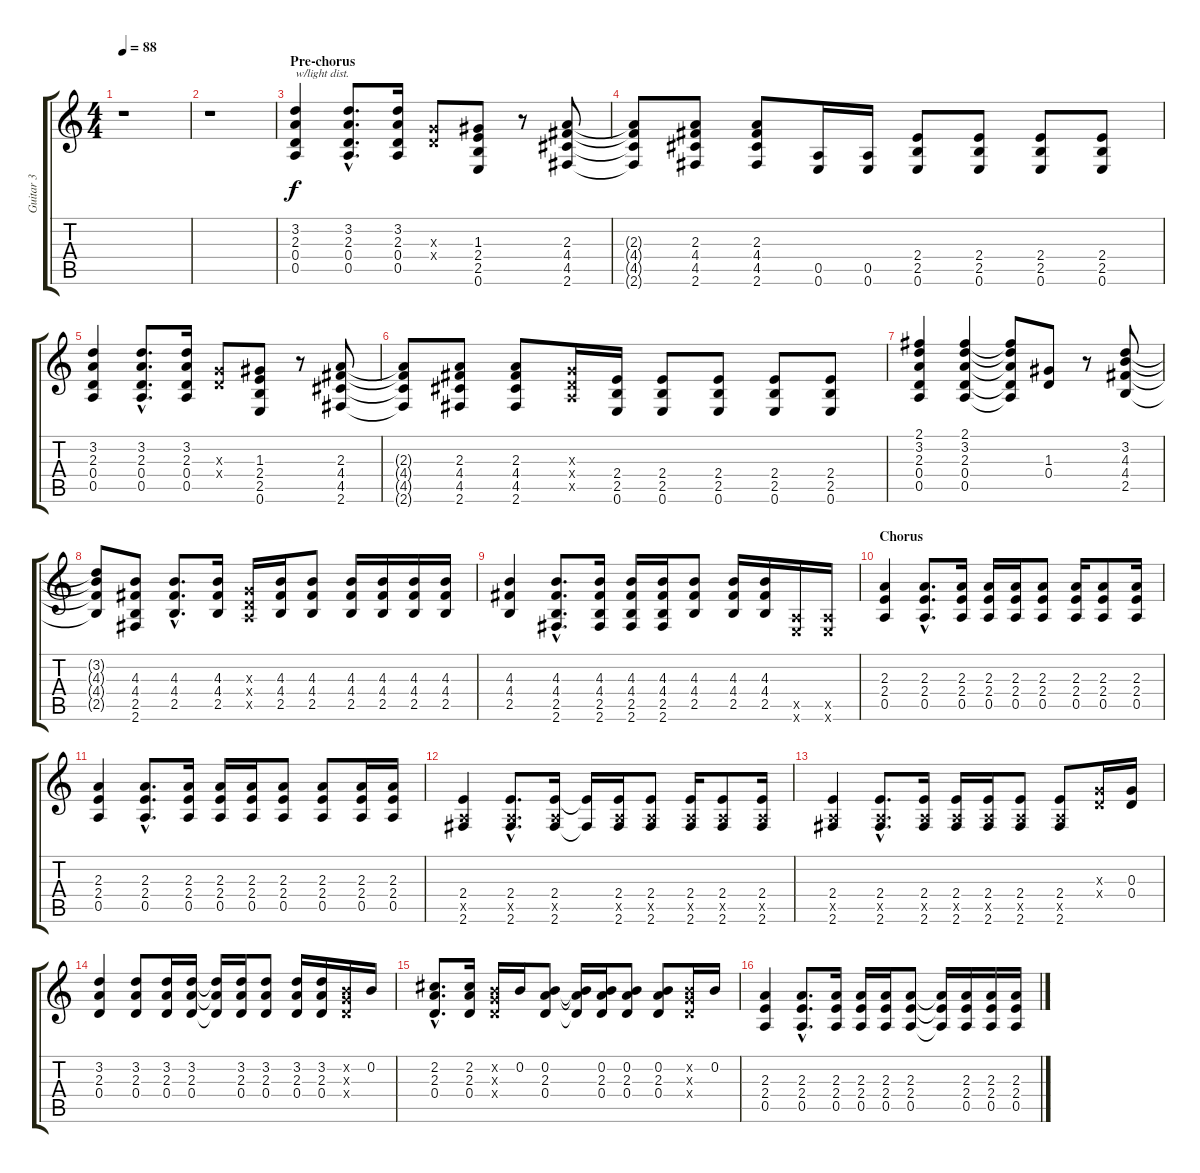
\track ("Guitar 3" "Guitar 3") {instrument overdrivenguitar}
\staff {score tabs}
\tuning (E4 B3 G3 D3 A2 E2) {hide}
\ts (4 4)
\tempo 88
\clef g2
\ks c
r.1{dy f} |
r.1 |
\section ("" "Pre-chorus")
(3.2 2.3 0.4 0.5).4{txt "w/light dist."} (3.2{hac} 2.3{hac} 0.4{hac} 0.5{hac}).8{d} (3.2 2.3 0.4 0.5).16 (0.3{x} 0.4{x}).8 (1.3 2.4 2.5 0.6).8 r.8 (2.3 4.4 4.5 2.6).8 |
(2.3{t} 4.4{t} 4.5{t} 2.6{t}).8 (2.3 4.4 4.5 2.6).8 (2.3 4.4 4.5 2.6).8 (0.5 0.6).16 (0.5 0.6).16 (2.4 2.5 0.6).8 (2.4 2.5 0.6).8 (2.4 2.5 0.6).8 (2.4 2.5 0.6).8 |
(3.2 2.3 0.4 0.5).4 (3.2{hac} 2.3{hac} 0.4{hac} 0.5{hac}).8{d} (3.2 2.3 0.4 0.5).16 (0.3{x} 0.4{x}).8 (1.3 2.4 2.5 0.6).8 r.8 (2.3 4.4 4.5 2.6).8 |
(2.3{t} 4.4{t} 4.5{t} 2.6{t}).8 (2.3 4.4 4.5 2.6).8 (2.3 4.4 4.5 2.6).8 (0.3{x} 0.4{x} 0.5{x}).16 (2.4 2.5 0.6).16 (2.4 2.5 0.6).8 (2.4 2.5 0.6).8 (2.4 2.5 0.6).8 (2.4 2.5 0.6).8 |
(2.1 3.2 2.3 0.4 0.5).4 (2.1 3.2 2.3 0.4 0.5).4 (2.1{t} 3.2{t} 2.3{t} 0.4{t} 0.5{t}).8 (1.3 0.4).8 r.8 (3.2 4.3 4.4 2.5).8 |
(3.2{t} 4.3{t} 4.4{t} 2.5{t}).8 (4.3 4.4 2.5 2.6).8 (4.3{hac} 4.4{hac} 2.5{hac}).8{d} (4.3 4.4 2.5).16 (0.3{x} 0.4{x} 0.5{x}).16 (4.3 4.4 2.5).16 (4.3 4.4 2.5).8 (4.3 4.4 2.5).16 (4.3 4.4 2.5).16 (4.3 4.4 2.5).16 (4.3 4.4 2.5).16 |
(4.3 4.4 2.5).4 (4.3{hac} 4.4{hac} 2.5{hac} 2.6{hac}).8{d} (4.3 4.4 2.5 2.6).16 (4.3 4.4 2.5 2.6).16 (4.3 4.4 2.5 2.6).16 (4.3 4.4 2.5).8 (4.3 4.4 2.5).16 (4.3 4.4 2.5).16 (0.5{x} 0.6{x}).16 (0.5{x} 0.6{x}).16 |
\section ("" "Chorus")
(2.3 2.4 0.5).4 (2.3{hac} 2.4{hac} 0.5{hac}).8{d} (2.3 2.4 0.5).16 (2.3 2.4 0.5).16 (2.3 2.4 0.5).16 (2.3 2.4 0.5).8 (2.3 2.4 0.5).16 (2.3 2.4 0.5).8 (2.3 2.4 0.5).16 |
(2.3 2.4 0.5).4 (2.3{hac} 2.4{hac} 0.5{hac}).8{d} (2.3 2.4 0.5).16 (2.3 2.4 0.5).16 (2.3 2.4 0.5).16 (2.3 2.4 0.5).8 (2.3 2.4 0.5).8 (2.3 2.4 0.5).16 (2.3 2.4 0.5).16 |
(2.4 0.5{x} 2.6).4 (2.4{hac} 0.5{hac x} 2.6{hac}).8{d} (2.4 0.5{x} 2.6).16 (2.4{t} 2.6{t}).16 (2.4 0.5{x} 2.6).16 (2.4 0.5{x} 2.6).8 (2.4 0.5{x} 2.6).16 (2.4 0.5{x} 2.6).8 (2.4 0.5{x} 2.6).16 |
(2.4 0.5{x} 2.6).4 (2.4{hac} 0.5{hac x} 2.6{hac}).8{d} (2.4 0.5{x} 2.6).16 (2.4 0.5{x} 2.6).16 (2.4 0.5{x} 2.6).16 (2.4 0.5{x} 2.6).8 (2.4 0.5{x} 2.6).8 (0.3{x} 0.4{x}).16 (0.3 0.4).16 |
(3.2 2.3 0.4).4 (3.2 2.3 0.4).8 (3.2 2.3 0.4).16 (3.2 2.3 0.4).16 (3.2{t} 2.3{t} 0.4{t}).16 (3.2 2.3 0.4).16 (3.2 2.3 0.4).8 (3.2 2.3 0.4).16 (3.2 2.3 0.4).16 (0.2{x} 0.3{x} 0.4{x}).16 0.2.16 |
(2.2{hac} 2.3{hac} 0.4{hac}).8{d} (2.2 2.3 0.4).16 (0.2{x} 0.3{x} 0.4{x}).16 0.2.16 (0.2 2.3 0.4).8 (0.2{t} 2.3{t} 0.4{t}).16 (0.2 2.3 0.4).16 (0.2 2.3 0.4).8 (0.2 2.3 0.4).8 (0.2{x} 0.3{x} 0.4{x}).16 0.2.16 |
(2.3 2.4 0.5).4 (2.3{hac} 2.4{hac} 0.5{hac}).8{d} (2.3 2.4 0.5).16 (2.3 2.4 0.5).16 (2.3 2.4 0.5).16 (2.3 2.4 0.5).8 (2.3{t} 2.4{t} 0.5{t}).16 (2.3 2.4 0.5).16 (2.3 2.4 0.5).16 (2.3 2.4 0.5).16
